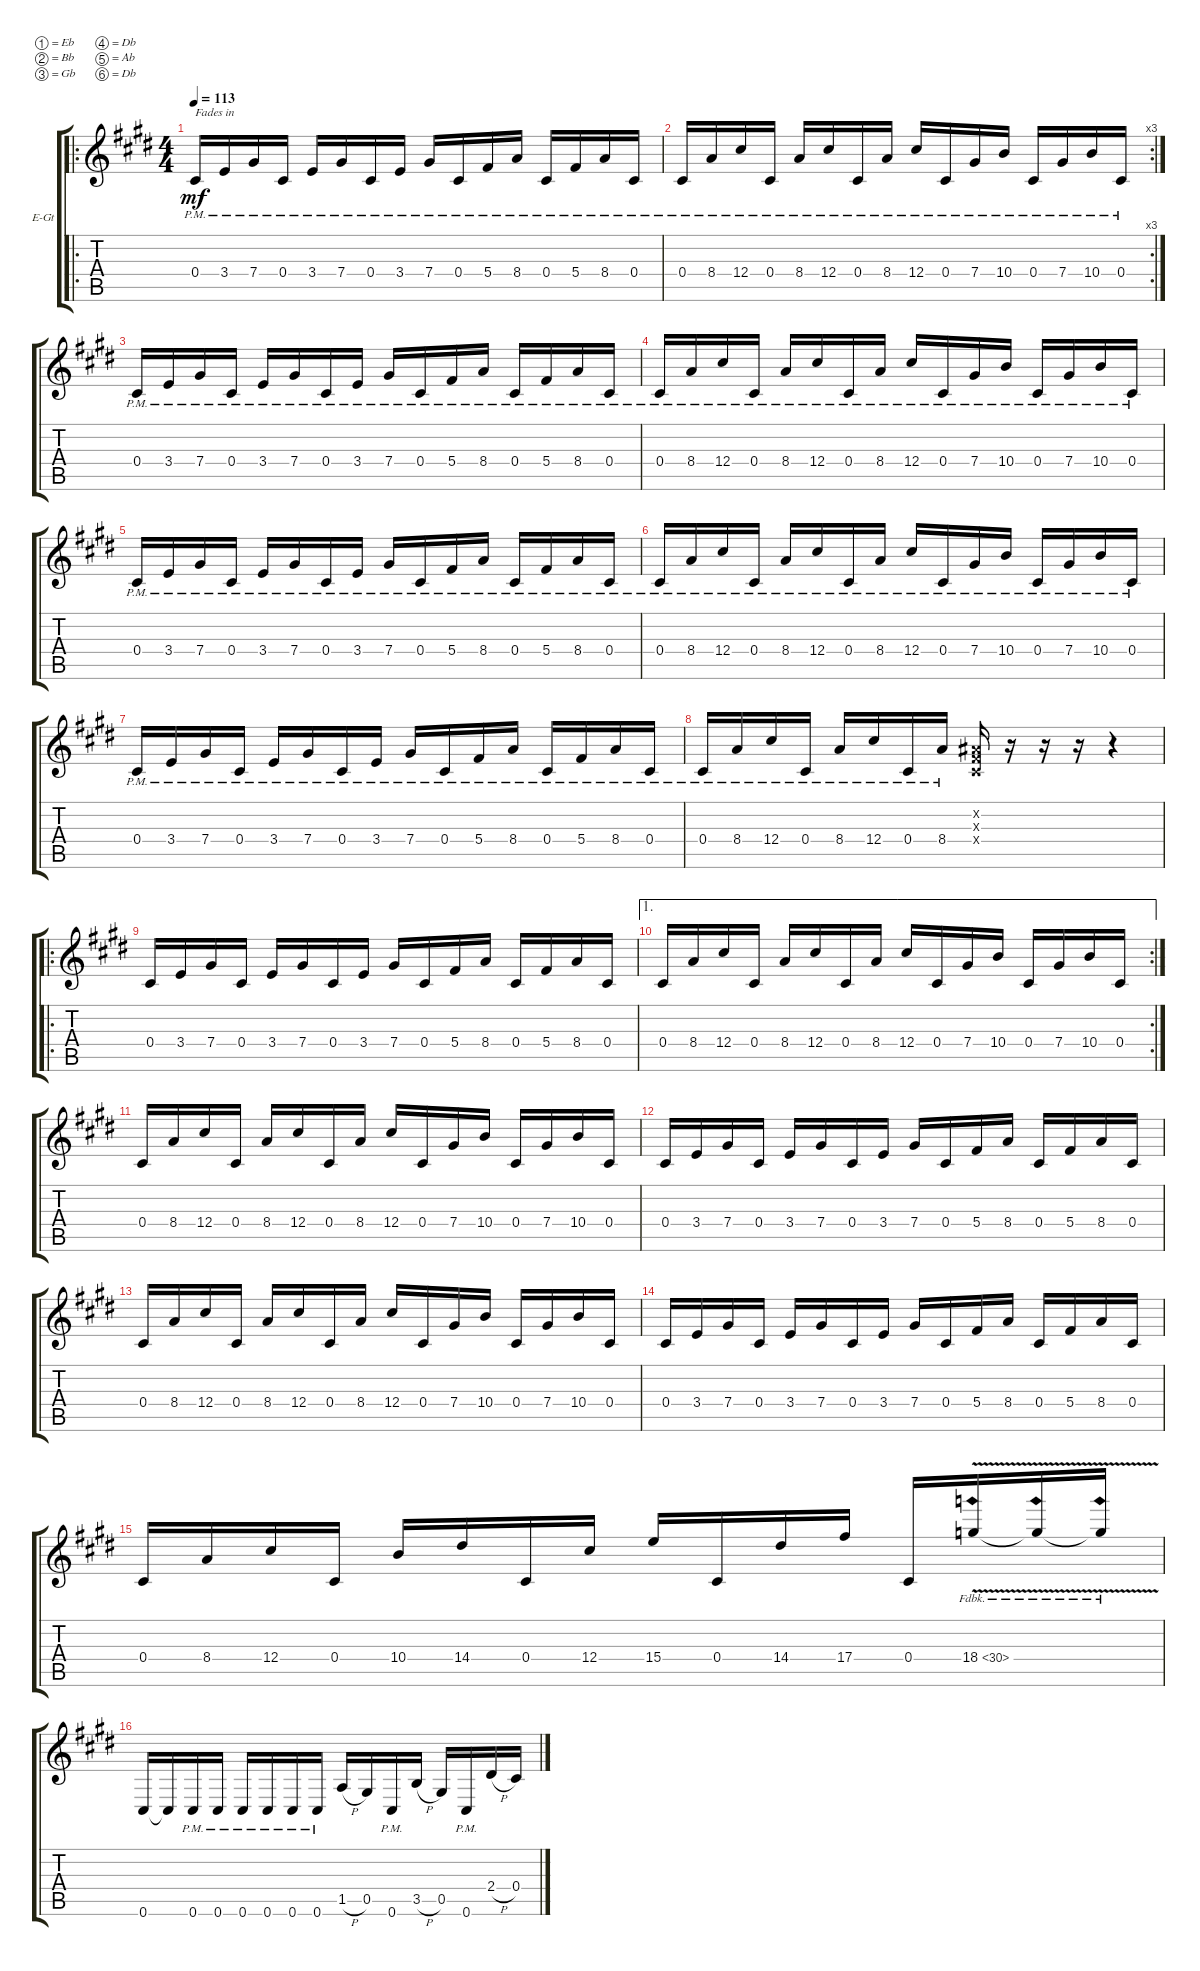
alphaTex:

\bracketExtendMode groupsimilarinstruments
\firstSystemTrackNameOrientation horizontal
\otherSystemsTrackNameOrientation horizontal
\track ("Dom" "E-Gt") {instrument distortionguitar}
\staff {score tabs}
\tuning (Eb4 Bb3 Gb3 Db3 Ab2 Db2)
\ro
\ts (4 4)
\tempo 113
\clef g2
\ks e
0.4{pm}.16{txt "Fades in" dy mf instrument distortionguitar} 3.4{pm}.16 7.4{pm}.16 0.4{pm}.16 3.4{pm}.16 7.4{pm}.16 0.4{pm}.16 3.4{pm}.16 7.4{pm}.16 0.4{pm}.16 5.4{pm}.16 8.4{pm}.16 0.4{pm}.16 5.4{pm}.16 8.4{pm}.16 0.4{pm}.16 |
\rc 3
0.4{pm}.16 8.4{pm}.16 12.4{pm}.16 0.4{pm}.16 8.4{pm}.16 12.4{pm}.16 0.4{pm}.16 8.4{pm}.16 12.4{pm}.16 0.4{pm}.16 7.4{pm}.16 10.4{pm}.16 0.4{pm}.16 7.4{pm}.16 10.4{pm}.16 0.4{pm}.16 |
0.4{pm}.16 3.4{pm}.16 7.4{pm}.16 0.4{pm}.16 3.4{pm}.16 7.4{pm}.16 0.4{pm}.16 3.4{pm}.16 7.4{pm}.16 0.4{pm}.16 5.4{pm}.16 8.4{pm}.16 0.4{pm}.16 5.4{pm}.16 8.4{pm}.16 0.4{pm}.16 |
0.4{pm}.16 8.4{pm}.16 12.4{pm}.16 0.4{pm}.16 8.4{pm}.16 12.4{pm}.16 0.4{pm}.16 8.4{pm}.16 12.4{pm}.16 0.4{pm}.16 7.4{pm}.16 10.4{pm}.16 0.4{pm}.16 7.4{pm}.16 10.4{pm}.16 0.4{pm}.16 |
0.4{pm}.16 3.4{pm}.16 7.4{pm}.16 0.4{pm}.16 3.4{pm}.16 7.4{pm}.16 0.4{pm}.16 3.4{pm}.16 7.4{pm}.16 0.4{pm}.16 5.4{pm}.16 8.4{pm}.16 0.4{pm}.16 5.4{pm}.16 8.4{pm}.16 0.4{pm}.16 |
0.4{pm}.16 8.4{pm}.16 12.4{pm}.16 0.4{pm}.16 8.4{pm}.16 12.4{pm}.16 0.4{pm}.16 8.4{pm}.16 12.4{pm}.16 0.4{pm}.16 7.4{pm}.16 10.4{pm}.16 0.4{pm}.16 7.4{pm}.16 10.4{pm}.16 0.4{pm}.16 |
0.4{pm}.16 3.4{pm}.16 7.4{pm}.16 0.4{pm}.16 3.4{pm}.16 7.4{pm}.16 0.4{pm}.16 3.4{pm}.16 7.4{pm}.16 0.4{pm}.16 5.4{pm}.16 8.4{pm}.16 0.4{pm}.16 5.4{pm}.16 8.4{pm}.16 0.4{pm}.16 |
0.4{pm}.16 8.4{pm}.16 12.4{pm}.16 0.4{pm}.16 8.4{pm}.16 12.4{pm}.16 0.4{pm}.16 8.4{pm}.16 (0.4{x} 0.3{x} 0.2{x}).16 r.16 r.16 r.16 r.4 |
\ro
0.4.16 3.4.16 7.4.16 0.4.16 3.4.16 7.4.16 0.4.16 3.4.16 7.4.16 0.4.16 5.4.16 8.4.16 0.4.16 5.4.16 8.4.16 0.4.16 |
\ae 1
\rc 2
0.4.16 8.4.16 12.4.16 0.4.16 8.4.16 12.4.16 0.4.16 8.4.16 12.4.16 0.4.16 7.4.16 10.4.16 0.4.16 7.4.16 10.4.16 0.4.16 |
0.4.16 8.4.16 12.4.16 0.4.16 8.4.16 12.4.16 0.4.16 8.4.16 12.4.16 0.4.16 7.4.16 10.4.16 0.4.16 7.4.16 10.4.16 0.4.16 |
0.4.16 3.4.16 7.4.16 0.4.16 3.4.16 7.4.16 0.4.16 3.4.16 7.4.16 0.4.16 5.4.16 8.4.16 0.4.16 5.4.16 8.4.16 0.4.16 |
0.4.16 8.4.16 12.4.16 0.4.16 8.4.16 12.4.16 0.4.16 8.4.16 12.4.16 0.4.16 7.4.16 10.4.16 0.4.16 7.4.16 10.4.16 0.4.16 |
0.4.16 3.4.16 7.4.16 0.4.16 3.4.16 7.4.16 0.4.16 3.4.16 7.4.16 0.4.16 5.4.16 8.4.16 0.4.16 5.4.16 8.4.16 0.4.16 |
0.4.16 8.4.16 12.4.16 0.4.16 10.4.16 14.4.16 0.4.16 12.4.16 15.4.16 0.4.16 14.4.16 17.4.16 0.4.16 18.4{fh 12 v}.16 18.4{fh 12 v t}.16 18.4{fh 12 v t}.16 |
0.6.16 0.6{t}.16 0.6{pm}.16 0.6{pm}.16 0.6{pm}.16 0.6{pm}.16 0.6{pm}.16 0.6{pm}.16 1.5{h}.16 0.5.16 0.6{pm}.16 3.5{h}.16 0.5.16 0.6{pm}.16 2.4{h}.16 0.4.16
